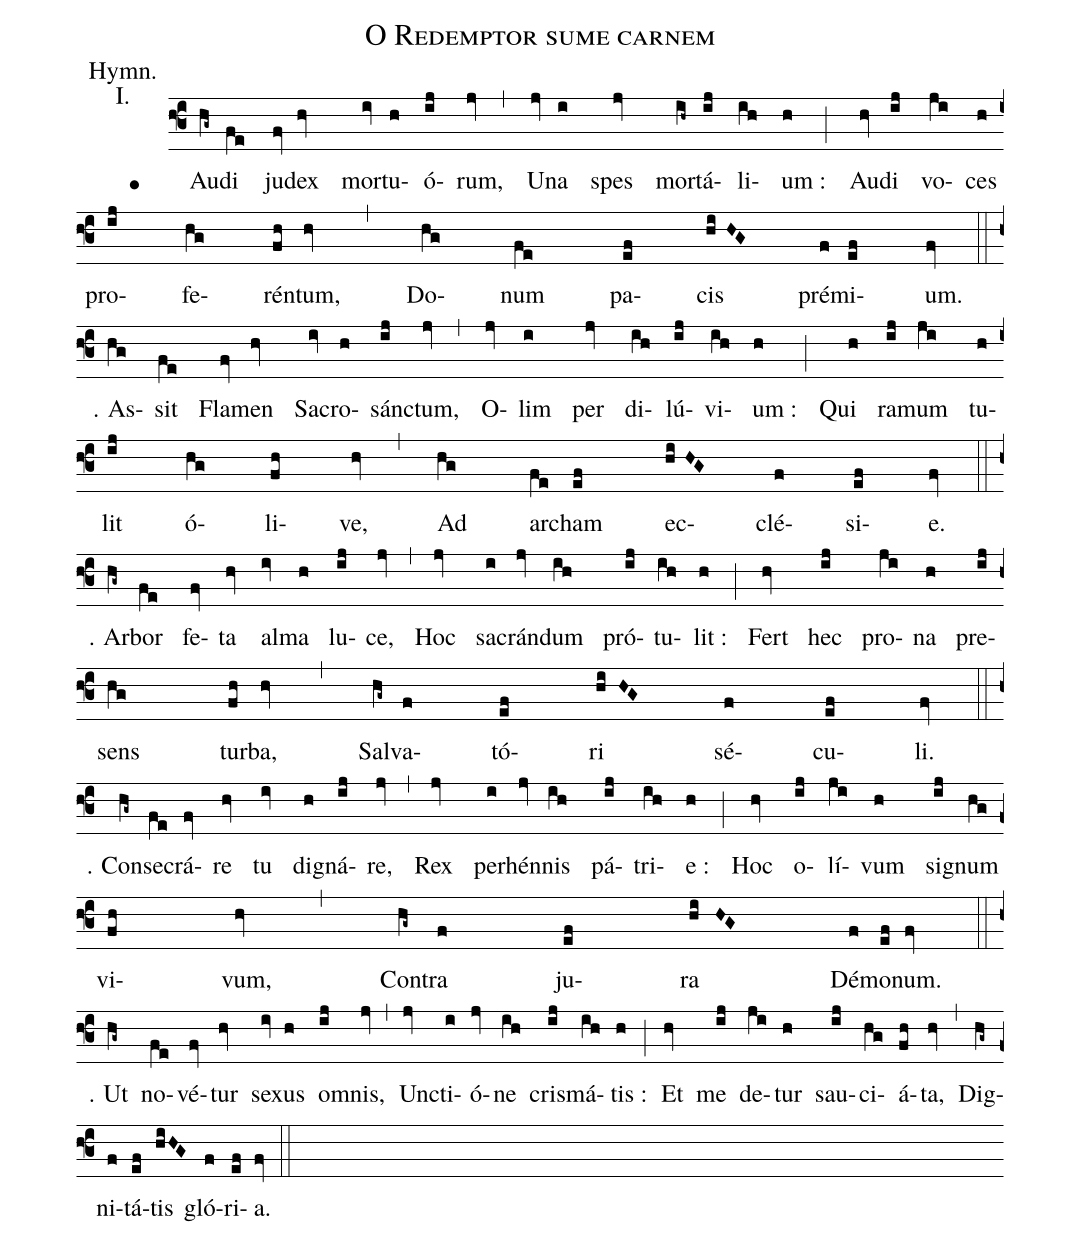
name: O Redemptor sume carnem;
annotation: Hymn.;
annotation: I.;
%%
(f3) <sp>℣.</sp> Au(hg~)di(fe) ju(fv)dex(hv) mor(iv)tu(h)ó(ij)rum,(jv) (,)
U(jv)na(i) spes(jv) mor(ih~)tá(ij)li(ih)um :(h) (;)
Au(hv)di(ij) vo(ji)ces(h) pro(ij)fe(hg)rén(fh)tum,(hv) (,)
Do(hg)num(fe) pa(ef)cis(hiHG) pré(f)mi(ef)um.(fv) (::z)

<sp>℣.</sp> As(hg)sit(fe) Fla(fv)men(hv) Sa(iv)cro(h)sánc(ij)tum,(jv) (,)
O(jv)lim(i) per(jv) di(ih)lú(ij)vi(ih)um :(h) (;)
Qui(h) ra(ij)mum(ji) tu(h)lit(ij) ó(hg)li(fh)ve,(hv) (,)
Ad(hg) arc(fe)ham(ef) ec(hiHG)clé(f)si(ef)e.(fv) (::z)

<sp>℣.</sp> Ar(hg~)bor(fe) fe(fv)ta(hv) al(iv)ma(h) lu(ij)ce,(jv) (,)
Hoc(jv) sa(i)crán(jv)dum(ih) pró(ij)tu(ih)lit :(h) (;)
Fert(hv) hec(ij) pro(ji)na(h) pre(ij)sens(hg) tur(fh)ba,(hv) (,)
Sal(hg~)va(f)tó(ef)ri(hiHG) sé(f)cu(ef)li.(fv) (::z)

<sp>℣.</sp> Con(hg~)se(fe)crá(fv)re(hv) tu(iv) dig(h)ná(ij)re,(jv) (,)
Rex(jv) per(i)hén(jv)nis(ih) pá(ij)tri(ih)e :(h) (;)
Hoc(hv) o(ij)lí(ji)vum(h) sig(ij)num(hg) vi(fh)vum,(hv) (,)
Con(hg~)tra(f) ju(ef)ra(hiHG) Dé(f)mo(ef)num.(fv) (::z)

<sp>℣.</sp> Ut(hg~) no(fe)vé(fv)tur(hv) sex(iv)us(h) om(ij)nis,(jv) (,)
Unc(jv)ti(i)ó(jv)ne(ih) cris(ij)má(ih)tis :(h) (;)
Et(hv) me(ij) de(ji)tur(h) sau(ij)ci(hg)á(fh)ta,(hv) (,)
Dig(hg~)ni(f)tá(ef)tis(hiHG) gló(f)ri(ef)a.(fv) (::z)
